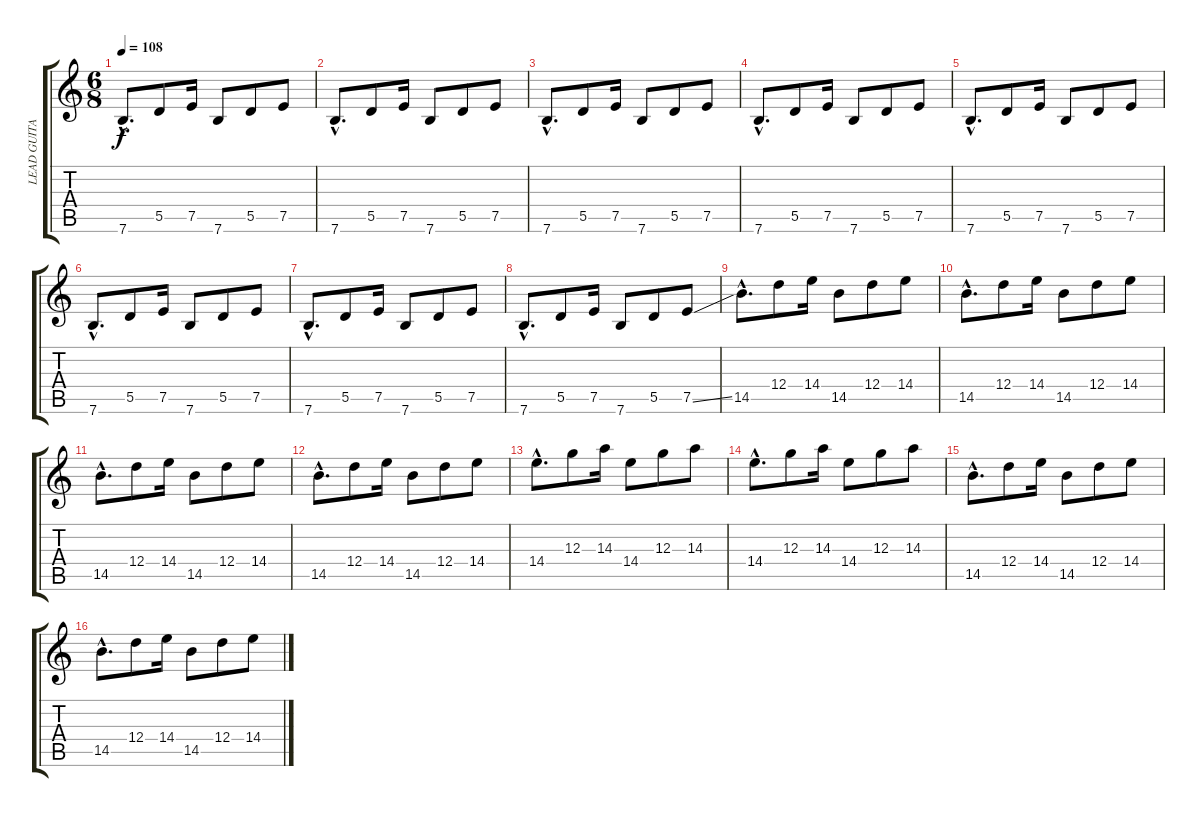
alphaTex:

\track ("LEAD GUITAR" "LEAD GUITA") {instrument distortionguitar}
\staff {score tabs}
\tuning (E4 B3 G3 D3 A2 E2) {hide}
\ts (6 8)
\tempo 108
\clef g2
\ks c
7.6{hac}.8{d dy f instrument distortionguitar} 5.5.8 7.5.16 7.6.8 5.5.8 7.5.8 |
7.6{hac}.8{d} 5.5.8 7.5.16 7.6.8 5.5.8 7.5.8 |
7.6{hac}.8{d} 5.5.8 7.5.16 7.6.8 5.5.8 7.5.8 |
7.6{hac}.8{d} 5.5.8 7.5.16 7.6.8 5.5.8 7.5.8 |
7.6{hac}.8{d} 5.5.8 7.5.16 7.6.8 5.5.8 7.5.8 |
7.6{hac}.8{d} 5.5.8 7.5.16 7.6.8 5.5.8 7.5.8 |
7.6{hac}.8{d} 5.5.8 7.5.16 7.6.8 5.5.8 7.5.8 |
7.6{hac}.8{d} 5.5.8 7.5.16 7.6.8 5.5.8 7.5{ss}.8 |
14.5{hac}.8{d} 12.4.8 14.4.16 14.5.8 12.4.8 14.4.8 |
14.5{hac}.8{d} 12.4.8 14.4.16 14.5.8 12.4.8 14.4.8 |
14.5{hac}.8{d} 12.4.8 14.4.16 14.5.8 12.4.8 14.4.8 |
14.5{hac}.8{d} 12.4.8 14.4.16 14.5.8 12.4.8 14.4.8 |
14.4{hac}.8{d} 12.3.8 14.3.16 14.4.8 12.3.8 14.3.8 |
14.4{hac}.8{d} 12.3.8 14.3.16 14.4.8 12.3.8 14.3.8 |
14.5{hac}.8{d} 12.4.8 14.4.16 14.5.8 12.4.8 14.4.8 |
14.5{hac}.8{d} 12.4.8 14.4.16 14.5.8 12.4.8 14.4.8
